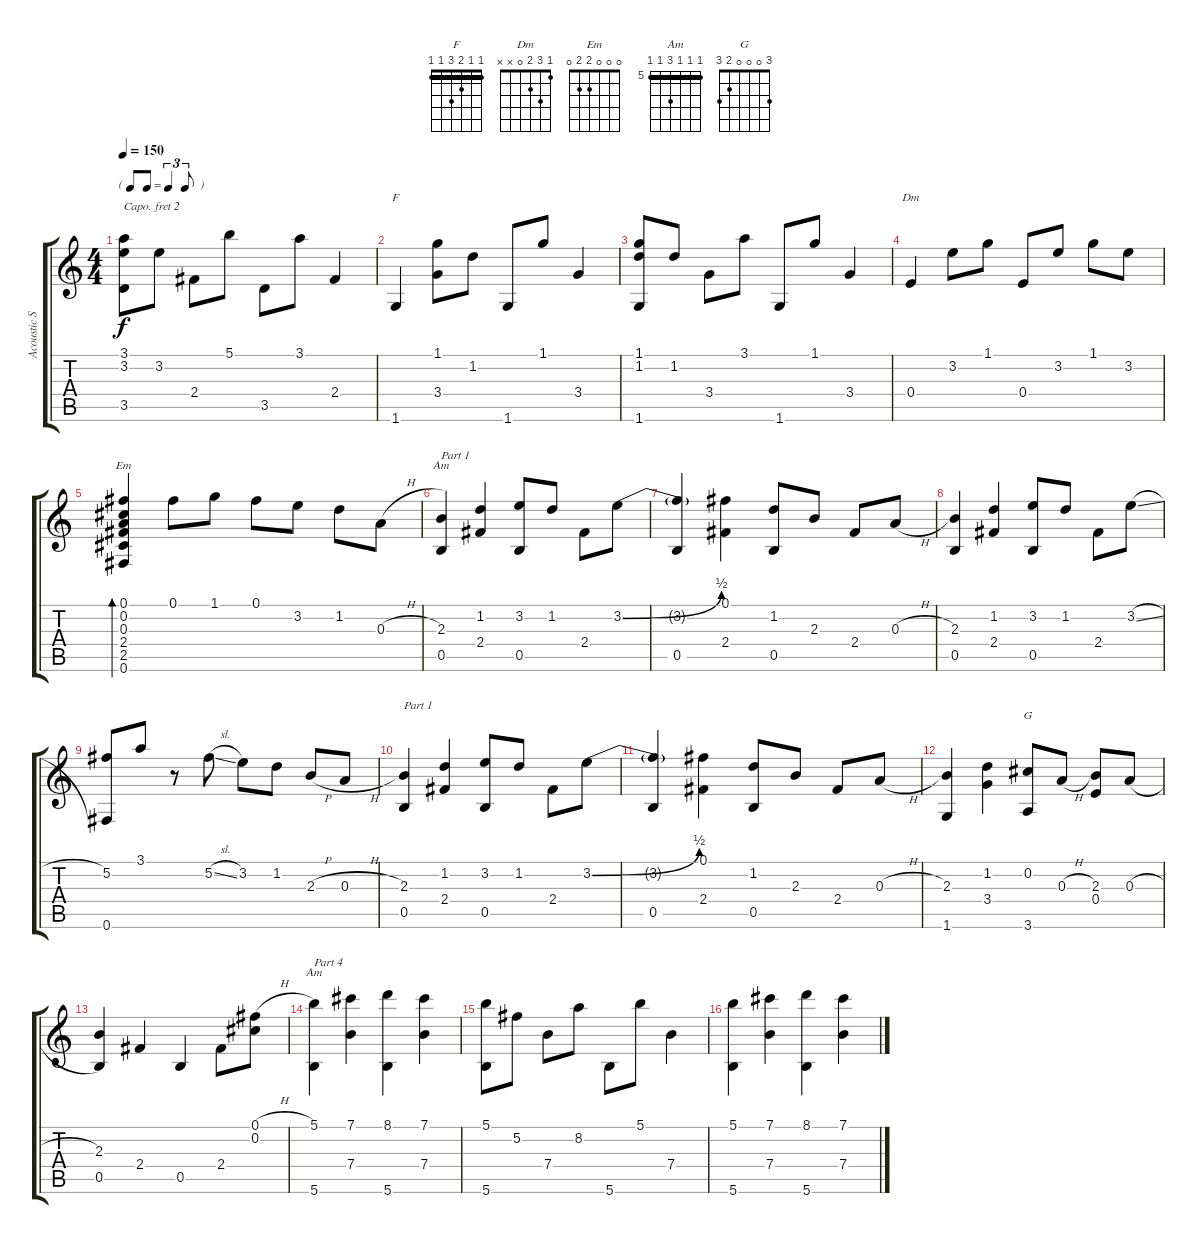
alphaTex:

\track ("Acoustic Steel String" "Acoustic S") {instrument acousticguitarsteel}
\staff {score tabs}
\capo 2
\tuning (E4 B3 G3 D3 A2 E2) {hide}
\chord ("F" 1 1 2 3 1 1) {barre 1}
\chord ("Dm" 1 3 2 0 x x)
\chord ("Em" 0 0 0 2 2 0)
\chord ("Am" 0 1 2 2 0 x)
\chord ("G" 3 0 0 0 2 3)
\chord ("Am" 5 5 5 7 5 5) {firstfret 5 barre 5}
\ts (4 4)
\tf triplet8th
\tempo 150
\clef g2
\ks c
(3.1 3.2 3.5).8{dy f} 3.2.8 2.4.8 5.1.8 3.5.8 3.1.8 2.4.4 |
1.6.4{ch "F"} (1.1 3.4).8 1.2.8 1.6.8 1.1.8 3.4.4 |
(1.1 1.2 1.6).8 1.2.8 3.4.8 3.1.8 1.6.8 1.1.8 3.4.4 |
0.4.4{ch "Dm"} 3.2.8 1.1.8 0.4.8 3.2.8 1.1.8 3.2.8 |
(0.1 0.2 0.3 2.4 2.5 0.6).4{bd 60 ch "Em"} 0.1.8 1.1.8 0.1.8 3.2.8 1.2.8 0.3{h}.8 |
(2.3 0.5).4{ch "Am" txt "Part 1"} (1.2 2.4).4 (3.2 0.5).8 1.2.8 2.4.8 3.2{be (bend 0 0 60 2)}.8 |
(3.2{t} 0.5).4 (0.1 2.4).4 (1.2 0.5).8 2.3.8 2.4.8 0.3{h}.8 |
(2.3 0.5).4 (1.2 2.4).4 (3.2 0.5).8 1.2.8 2.4.8 3.2{sl}.8 |
(5.2 0.6).8 3.1.8 r.8 5.2{sl}.8 3.2.8 1.2.8 2.3{h}.8 0.3{h}.8 |
(2.3 0.5).4{txt "Part 1"} (1.2 2.4).4 (3.2 0.5).8 1.2.8 2.4.8 3.2{be (bend 0 0 60 2)}.8 |
(3.2{t} 0.5).4 (0.1 2.4).4 (1.2 0.5).8 2.3.8 2.4.8 0.3{h}.8 |
(2.3 1.6).4 (1.2 3.4).4 (0.2 3.6).8{ch "G"} 0.3{h}.8 (2.3 0.4).8 0.3{h}.8 |
(2.3 0.5).4 2.4.4 0.5.4 2.4.8 (0.1{h} 0.2).8 |
(5.1 5.6).4{ch "Am" txt "Part 4"} (7.1 7.4).4 (8.1 5.6).4 (7.1 7.4).4 |
(5.1 5.6).8 5.2.8 7.4.8 8.2.8 5.6.8 5.1.8 7.4.4 |
(5.1 5.6).4 (7.1 7.4).4 (8.1 5.6).4 (7.1 7.4).4
